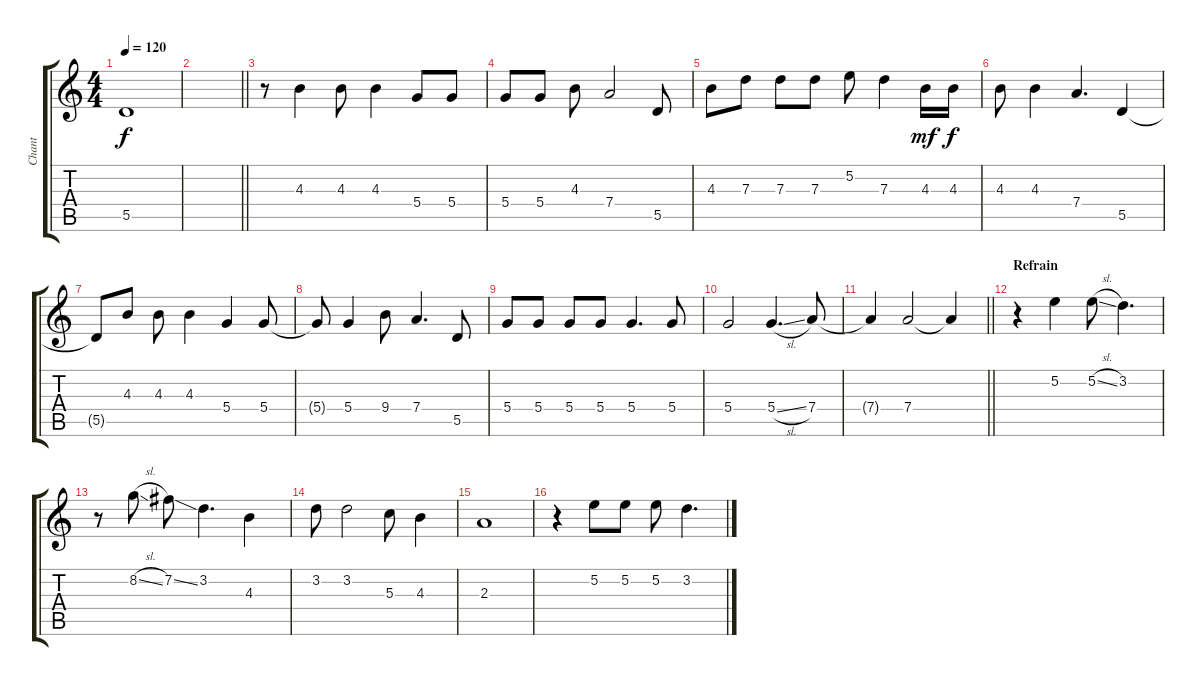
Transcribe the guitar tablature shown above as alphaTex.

\track ("Chant" "Chant") {instrument acousticguitarsteel}
\staff {score tabs}
\tuning (E4 B3 G3 D3 A2 E2) {hide}
\ts (4 4)
\tempo 120
\clef g2
\ks c
5.5.1{dy f} |
\barLineRight lightlight
|
r.8 4.3.4 4.3.8 4.3.4 5.4.8 5.4.8 |
5.4.8 5.4.8 4.3.8 7.4.2 5.5.8 |
4.3.8 7.3.8 7.3.8 7.3.8 5.2.8 7.3.4 4.3.16{dy mf} 4.3.16{dy f} |
4.3.8 4.3.4 7.4.4{d} 5.5.4 |
5.5{t}.8 4.3.8 4.3.8 4.3.4 5.4.4 5.4.8 |
5.4{t}.8 5.4.4 9.4.8 7.4.4{d} 5.5.8 |
5.4.8 5.4.8 5.4.8 5.4.8 5.4.4{d} 5.4.8 |
5.4.2 5.4{sl}.4{d} 7.4.8 |
\barLineRight lightlight
7.4{t}.4 7.4.2 7.4{t}.4 |
\section ("" "Refrain")
r.4 5.2.4 5.2{sl}.8 3.2.4{d} |
r.8 8.2{sl}.8 7.2{ss}.8 3.2.4{d} 4.3.4 |
3.2.8 3.2.2 5.3.8 4.3.4 |
2.3.1 |
r.4 5.2.8 5.2.8 5.2.8 3.2.4{d}
